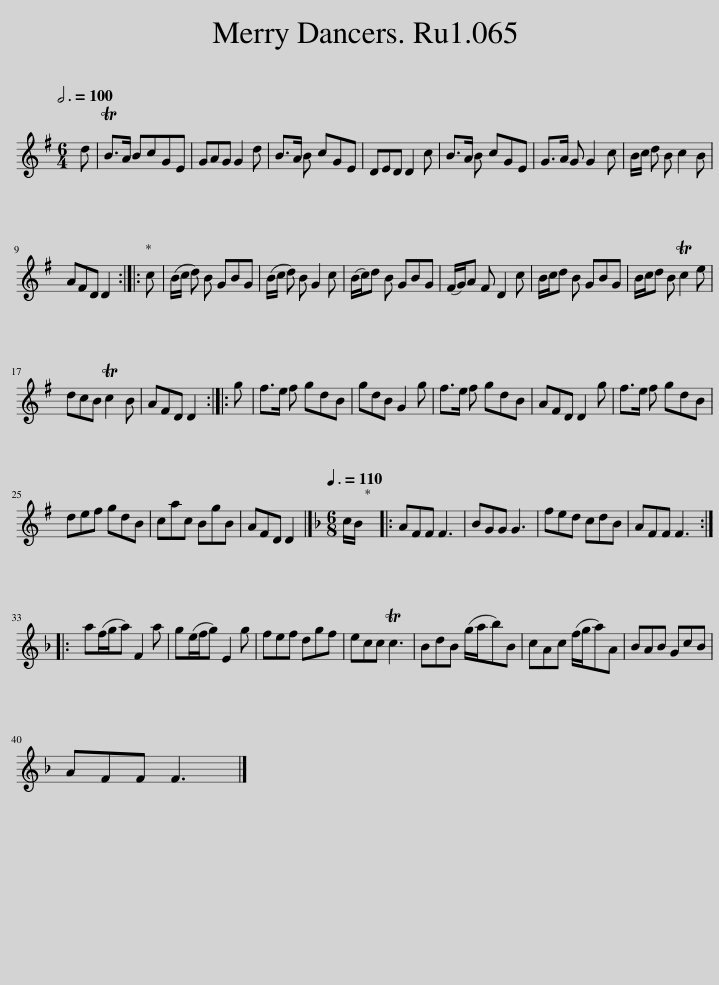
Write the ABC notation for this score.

X:1
L:1/8
Q:3/4=100
M:6/4
I:linebreak $
K:G
V:1 treble
V:1
 d | TB>A BcGE | GAG G2 d | B>A B cGE | DED D2 c | %5
 B>A B cGE | G>A G G2 c | B/c/ d B c2 B |$ AFD D2 :: c | %10
 (B/c/ d) B GBG | (B/c/ d) B G2 c | (B/c/)d B GBG | (F/G/)A F D2 c | B/c/d B GBG | %15
 B/c/d B Tc2 e |$ dcB Tc2 B | AFD D2 :: g | f>e f gdB | %20
 gdB G2 g | f>e f gdB | AFD D2 g | f>e f gdB |$ def gdB | %25
 cac BgB | AFD D2 |][K:F][M:6/8][Q:3/8=110] c/B/ |: AFF F3 | BGG G3 | %30
 fed cdB | AFF F3 ::$ a(f/g/a) F2 a | g(e/f/g) E2 g | fef dgf | %35
 ecc Tc3 | BdB (g/a/b)B | cAc (f/g/a)A | BAB GcB |$ AFF F3 |] %40
